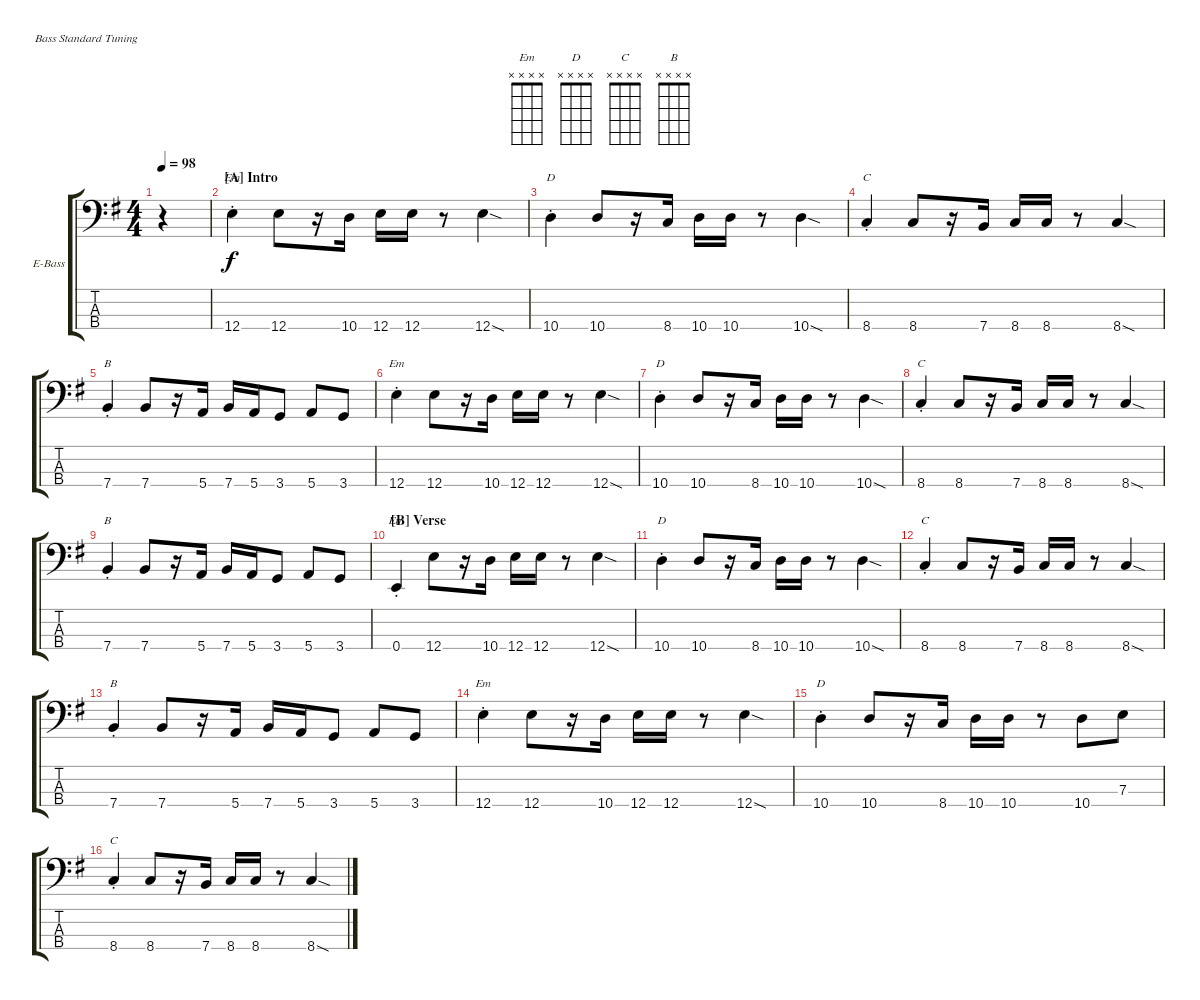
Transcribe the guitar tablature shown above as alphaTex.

\defaultSystemsLayout 4
\bracketExtendMode groupsimilarinstruments
\firstSystemTrackNameOrientation horizontal
\otherSystemsTrackNameOrientation horizontal
\track ("Nick O'Malley" "E-Bass") {multiBarRest instrument electricbassfinger}
\staff {score tabs}
\tuning (G2 D2 A1 E1)
\chord ("Em" x x x x)
\chord ("D" x x x x)
\chord ("C" x x x x)
\chord ("B" x x x x)
\ts (4 4)
\ac
\tempo 98
\clef f4
\ks g
r.4{dy f instrument electricbassfinger} |
\section ("A" "Intro")
12.4{st}.4{ch "Em"} 12.4.8 r.16 10.4.16 12.4.16 12.4.16 r.8 12.4{sod}.4 |
10.4{st}.4{ch "D"} 10.4.8 r.16 8.4.16 10.4.16 10.4.16 r.8 10.4{sod}.4 |
8.4{st}.4{ch "C"} 8.4.8 r.16 7.4.16 8.4.16 8.4.16 r.8 8.4{sod}.4 |
7.4{st}.4{ch "B"} 7.4.8 r.16 5.4.16 7.4.16 5.4.16 3.4.8 5.4.8 3.4.8 |
12.4{st}.4{ch "Em"} 12.4.8 r.16 10.4.16 12.4.16 12.4.16 r.8 12.4{sod}.4 |
10.4{st}.4{ch "D"} 10.4.8 r.16 8.4.16 10.4.16 10.4.16 r.8 10.4{sod}.4 |
8.4{st}.4{ch "C"} 8.4.8 r.16 7.4.16 8.4.16 8.4.16 r.8 8.4{sod}.4 |
7.4{st}.4{ch "B"} 7.4.8 r.16 5.4.16 7.4.16 5.4.16 3.4.8 5.4.8 3.4.8 |
\section ("B" "Verse")
0.4{st}.4{ch "Em"} 12.4.8 r.16 10.4.16 12.4.16 12.4.16 r.8 12.4{sod}.4 |
10.4{st}.4{ch "D"} 10.4.8 r.16 8.4.16 10.4.16 10.4.16 r.8 10.4{sod}.4 |
8.4{st}.4{ch "C"} 8.4.8 r.16 7.4.16 8.4.16 8.4.16 r.8 8.4{sod}.4 |
7.4{st}.4{ch "B"} 7.4.8 r.16 5.4.16 7.4.16 5.4.16 3.4.8 5.4.8 3.4.8 |
12.4{st}.4{ch "Em"} 12.4.8 r.16 10.4.16 12.4.16 12.4.16 r.8 12.4{sod}.4 |
10.4{st}.4{ch "D"} 10.4.8 r.16 8.4.16 10.4.16 10.4.16 r.8 10.4.8 7.3.8 |
8.4{st}.4{ch "C"} 8.4.8 r.16 7.4.16 8.4.16 8.4.16 r.8 8.4{sod}.4
